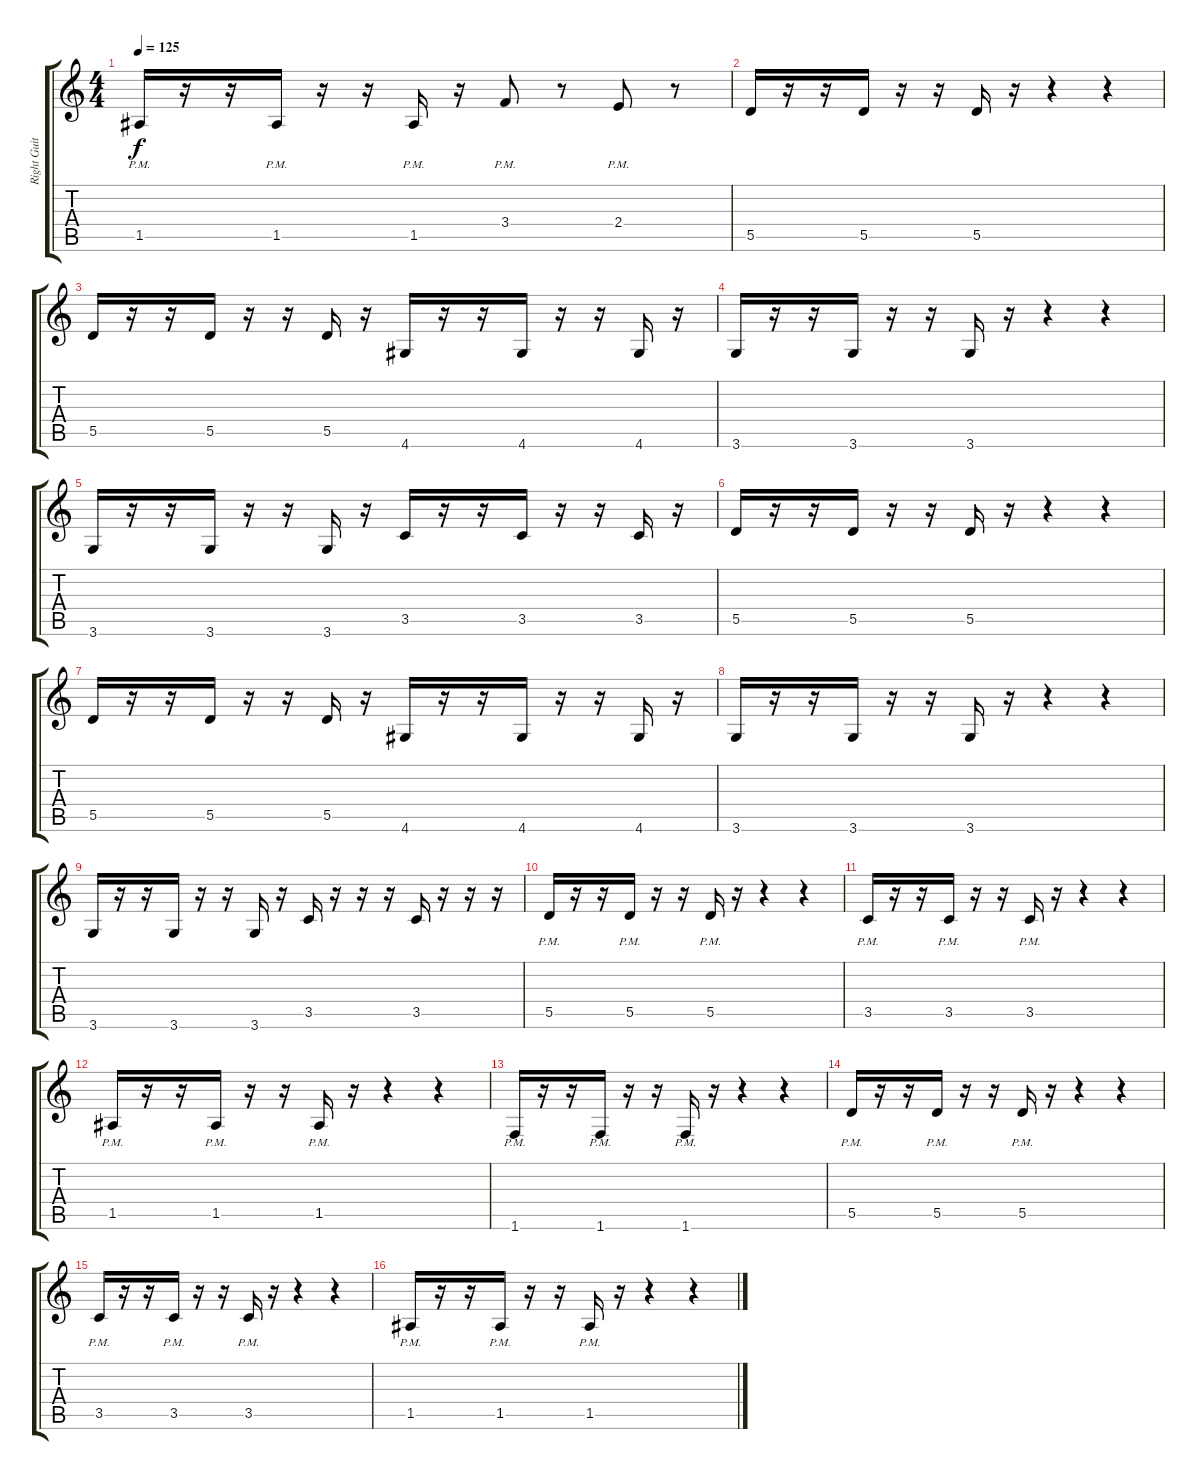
\track ("Right Guitar" "Right Guit") {instrument overdrivenguitar}
\staff {score tabs}
\tuning (E4 B3 G3 D3 A2 E2) {hide}
\ts (4 4)
\tempo 125
\clef g2
\ks c
1.5{pm}.16{dy f} r.16 r.16 1.5{pm}.16 r.16 r.16 1.5{pm}.16 r.16 3.4{pm}.8 r.8 2.4{pm}.8 r.8 |
5.5.16 r.16 r.16 5.5.16 r.16 r.16 5.5.16 r.16 r.4 r.4 |
5.5.16 r.16 r.16 5.5.16 r.16 r.16 5.5.16 r.16 4.6.16 r.16 r.16 4.6.16 r.16 r.16 4.6.16 r.16 |
3.6.16 r.16 r.16 3.6.16 r.16 r.16 3.6.16 r.16 r.4 r.4 |
3.6.16 r.16 r.16 3.6.16 r.16 r.16 3.6.16 r.16 3.5.16 r.16 r.16 3.5.16 r.16 r.16 3.5.16 r.16 |
5.5.16 r.16 r.16 5.5.16 r.16 r.16 5.5.16 r.16 r.4 r.4 |
5.5.16 r.16 r.16 5.5.16 r.16 r.16 5.5.16 r.16 4.6.16 r.16 r.16 4.6.16 r.16 r.16 4.6.16 r.16 |
3.6.16 r.16 r.16 3.6.16 r.16 r.16 3.6.16 r.16 r.4 r.4 |
3.6.16 r.16 r.16 3.6.16 r.16 r.16 3.6.16 r.16 3.5.16 r.16 r.16 r.16 3.5.16 r.16 r.16 r.16 |
5.5{pm}.16 r.16 r.16 5.5{pm}.16 r.16 r.16 5.5{pm}.16 r.16 r.4 r.4 |
3.5{pm}.16 r.16 r.16 3.5{pm}.16 r.16 r.16 3.5{pm}.16 r.16 r.4 r.4 |
1.5{pm}.16 r.16 r.16 1.5{pm}.16 r.16 r.16 1.5{pm}.16 r.16 r.4 r.4 |
1.6{pm}.16 r.16 r.16 1.6{pm}.16 r.16 r.16 1.6{pm}.16 r.16 r.4 r.4 |
5.5{pm}.16 r.16 r.16 5.5{pm}.16 r.16 r.16 5.5{pm}.16 r.16 r.4 r.4 |
3.5{pm}.16 r.16 r.16 3.5{pm}.16 r.16 r.16 3.5{pm}.16 r.16 r.4 r.4 |
1.5{pm}.16 r.16 r.16 1.5{pm}.16 r.16 r.16 1.5{pm}.16 r.16 r.4 r.4
